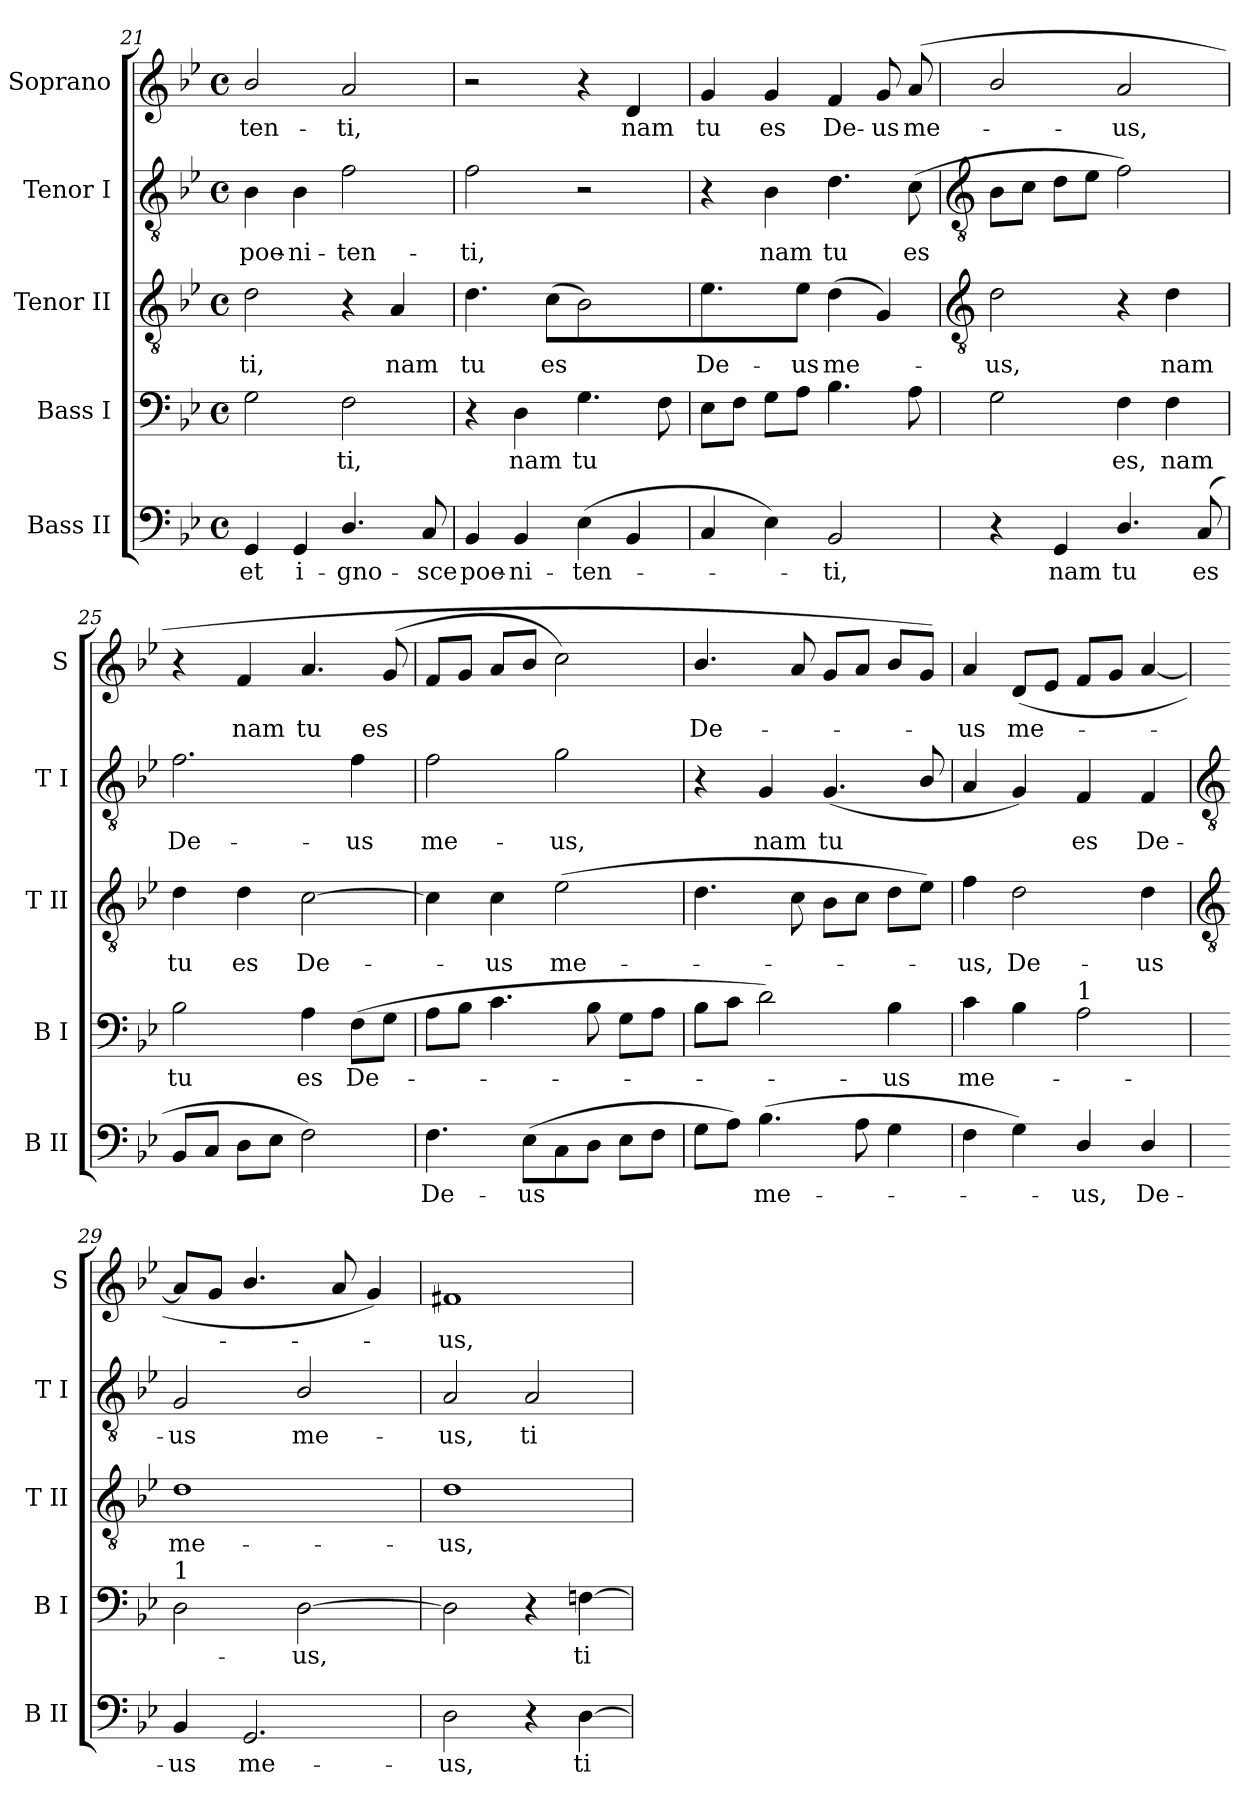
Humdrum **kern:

**kern	**text	**kern	**text	**kern	**text	**kern	**text	**kern	**text
*part5	*part5	*part4	*part4	*part3	*part3	*part2	*part2	*part1	*part1
*staff5	*staff5	*staff4	*staff4	*staff3	*staff3	*staff2	*staff2	*staff1	*staff1
*I"Bass II	*	*I"Bass I	*	*I"Tenor II	*	*I"Tenor I	*	*I"Soprano	*
*I'B II	*	*I'B I	*	*I'T II	*	*I'T I	*	*I'S	*
*clefF4	*	*clefF4	*	*clefGv2	*	*clefGv2	*	*clefG2	*
*k[b-e-]	*	*k[b-e-]	*	*k[b-e-]	*	*k[b-e-]	*	*k[b-e-]	*
*B-:	*	*B-:	*	*B-:	*	*B-:	*	*B-:	*
*M4/4	*	*M4/4	*	*M4/4	*	*M4/4	*	*M4/4	*
*met(c)	*	*met(c)	*	*met(c)	*	*met(c)	*	*met(c)	*
=21	=21	=21	=21	=21	=21	=21	=21	=21	=21
!	!LO:LY:b	!	!	!	!LO:LY:b	!	!LO:LY:b	!	!LO:LY:b
4GG	et	2G	.	2d	ti,	4B-	poe-	2b-/	ten-
!	!LO:LY:b	!	!	!	!	!	!LO:LY:b	!	!
4GG	i-	.	.	.	.	4B-	-ni-	.	.
!	!LO:LY:b	!	!LO:LY:b	!	!	!	!LO:LY:b	!	!LO:LY:b
4.D/	-gno-	2F	ti,	4r	.	2f	-ten-	2a	-ti,
!	!	!	!	!	!LO:LY:b	!	!	!	!
.	.	.	.	4A	nam	.	.	.	.
!	!LO:LY:b	!	!	!	!	!	!	!	!
8C	-sce	.	.	.	.	.	.	.	.
=22	=22	=22	=22	=22	=22	=22	=22	=22	=22
!	!LO:LY:b	!	!	!	!LO:LY:b	!	!LO:LY:b	!	!
4BB-	poe-	4r	.	4.d	tu	2f	-ti,	2r	.
!	!LO:LY:b	!	!LO:LY:b	!	!	!	!	!	!
4BB-	-ni-	4D	nam	.	.	.	.	.	.
!	!	!	!	!	!LO:LY:b	!	!	!	!
.	.	.	.	(>8cL	es	.	.	.	.
!	!LO:LY:b	!	!LO:LY:b	!	!	!	!	!	!
(>4E-	-ten-	4.G	tu	2B-)	.	2r	.	4r	.
!	!	!	!	!	!	!	!	!	!LO:LY:b
4BB-	.	.	.	.	.	.	.	4d	nam
.	.	8F	.	.	.	.	.	.	.
=23	=23	=23	=23	=23	=23	=23	=23	=23	=23
!	!	!	!	!	!LO:LY:b	!	!	!	!LO:LY:b
4C	.	8E-L	.	4.e-	De-	4r	.	4g	tu
.	.	8FJ	.	.	.	.	.	.	.
!	!	!	!	!	!	!	!LO:LY:b	!	!LO:LY:b
4E-)	.	8GL	.	.	.	4B-	nam	4g	es
!	!	!	!	!	!LO:LY:b	!	!	!	!
.	.	8AJ	.	8e-J	-us	.	.	.	.
!	!LO:LY:b	!	!	!	!LO:LY:b	!	!LO:LY:b	!	!LO:LY:b
2BB-	ti,	4.B-	.	(<4d	me-	4.d	tu	4f	De-
!	!	!	!	!	!	!	!	!	!LO:LY:b
.	.	.	.	4G)	.	.	.	8g	-us
!	!	!	!	!	!	!	!LO:LY:b	!	!LO:LY:b
.	.	8A	.	.	.	(>8c	es	(<8aL	me-
!!LO:LB:g=z
=24	=24	=24	=24	=24	=24	=24	=24	=24	=24
*	*	*	*	*clefGv2	*	*clefGv2	*	*	*
!	!	!	!	!	!LO:LY:b	!	!	!	!
4r	.	2G	.	2d	us,	8B-L	.	2b-/	.
.	.	.	.	.	.	8cJ	.	.	.
!	!LO:LY:b	!	!	!	!	!	!	!	!
4GG	nam	.	.	.	.	8dL	.	.	.
.	.	.	.	.	.	8e-J	.	.	.
!	!LO:LY:b	!	!LO:LY:b	!	!	!	!	!	!LO:LY:b
4.D/	tu	4F	es,	4r	.	2f)	.	2a	us,
!	!	!	!LO:LY:b	!	!LO:LY:b	!	!	!	!
.	.	4F	nam	4d	nam	.	.	.	.
!	!LO:LY:b	!	!	!	!	!	!	!	!
(>8C	es	.	.	.	.	.	.	.	.
=25	=25	=25	=25	=25	=25	=25	=25	=25	=25
!	!	!	!LO:LY:b	!	!LO:LY:b	!	!LO:LY:b	!	!
8BB-L	.	2B-	tu	4d	tu	2.f	De-	4r	.
8CJ	.	.	.	.	.	.	.	.	.
!	!	!	!	!	!LO:LY:b	!	!	!	!LO:LY:b
8DL	.	.	.	4d	es	.	.	4f	nam
8E-J	.	.	.	.	.	.	.	.	.
!	!	!	!LO:LY:b	!	!LO:LY:b	!	!	!	!LO:LY:b
2F)	.	4A	es	[2c	De-	.	.	4.a	tu
!	!	!	!LO:LY:b	!	!	!	!LO:LY:b	!	!
.	.	(>8FL	De-	.	.	4f	-us	.	.
!	!	!	!	!	!	!	!	!	!LO:LY:b
.	.	8GJ	.	.	.	.	.	(<8g	es
=26	=26	=26	=26	=26	=26	=26	=26	=26	=26
!	!LO:LY:b	!	!	!	!	!	!LO:LY:b	!	!
4.F	De-	8AL	.	4c]	.	2f	me-	8fL	.
.	.	8B-J	.	.	.	.	.	8gJ	.
!	!	!	!	!	!LO:LY:b	!	!	!	!
.	.	4.c	.	4c	us	.	.	8aL	.
!	!LO:LY:b	!	!	!	!	!	!	!	!
(>8E-L	-us	.	.	.	.	.	.	8b-J	.
!	!	!	!	!	!LO:LY:b	!	!LO:LY:b	!	!
8C	.	.	.	(>2e-	me-	2g	-us,	2cc)	.
8DJ	.	8B-	.	.	.	.	.	.	.
8E-L	.	8GL	.	.	.	.	.	.	.
8FJ	.	8AJ	.	.	.	.	.	.	.
=27	=27	=27	=27	=27	=27	=27	=27	=27	=27
!	!	!	!	!	!	!	!	!	!LO:LY:b
8GL	.	8B-L	.	4.d	.	4r	.	4.b-/	De-
8AJ)	.	8cJ	.	.	.	.	.	.	.
!	!LO:LY:b	!	!	!	!	!	!LO:LY:b	!	!
(>4.B-	me-	2d)	.	.	.	4G	nam	.	.
.	.	.	.	8c	.	.	.	8a	.
!	!	!	!	!	!	!	!LO:LY:b	!	!
.	.	.	.	8B-L	.	(<4.G	tu	8gL	.
8A	.	.	.	8cJ	.	.	.	8aJ	.
!	!	!	!LO:LY:b	!	!	!	!	!	!
4G	.	4B-	us	8dL	.	.	.	8b-L	.
.	.	.	.	8e-J)	.	8B-/	.	8gJ)	.
=28	=28	=28	=28	=28	=28	=28	=28	=28	=28
!	!	!	!LO:LY:b	!	!LO:LY:b	!	!	!	!LO:LY:b
4F	.	4c	me-	4f	us,	4A	.	4a	us
!	!	!	!	!	!LO:LY:b	!	!	!	!LO:LY:b
4G)	.	4B-	.	2d	De-	4G)	.	(<8dL	me-
.	.	.	.	.	.	.	.	8e-J	.
!	!	!LO:TX:a:t=1	!	!	!	!	!	!	!
!	!LO:LY:b	!	!	!	!	!	!LO:LY:b	!	!
4D/	us,	2A	.	.	.	4F	es	8fL	.
.	.	.	.	.	.	.	.	8gJ	.
!	!LO:LY:b	!	!	!	!LO:LY:b	!	!LO:LY:b	!	!
4D/	De-	.	.	4d	-us	4F	De-	[4a	.
!!LO:LB:g=z
=29	=29	=29	=29	=29	=29	=29	=29	=29	=29
*	*	*	*	*clefGv2	*	*clefGv2	*	*	*
!	!	!LO:TX:a:t=1	!	!	!	!	!	!	!
!	!LO:LY:b	!	!	!	!LO:LY:b	!	!LO:LY:b	!	!
4BB-	-us	2D	.	1d	me-	2G	-us	8aL]	.
.	.	.	.	.	.	.	.	8gJ	.
!	!LO:LY:b	!	!	!	!	!	!	!	!
2.GG	me-	.	.	.	.	.	.	4.b-/	.
!	!	!	!LO:LY:b	!	!	!	!LO:LY:b	!	!
.	.	[2D	us,	.	.	2B-/	me-	.	.
.	.	.	.	.	.	.	.	8a	.
.	.	.	.	.	.	.	.	4g)	.
=30	=30	=30	=30	=30	=30	=30	=30	=30	=30
!	!LO:LY:b	!	!	!	!LO:LY:b	!	!LO:LY:b	!	!LO:LY:b
2D	-us,	2D]	.	1d	-us,	2A	-us,	1f#X	us,
!	!	!	!	!	!	!	!LO:LY:b	!	!
4r	.	4r	.	.	.	2A	ti-	.	.
!	!LO:LY:b	!	!LO:LY:b	!	!	!	!	!	!
[4D	ti-	[4Fn	ti-	.	.	.	.	.	.
=	=	=	=	=	=	=	=	=	=
*-	*-	*-	*-	*-	*-	*-	*-	*-	*-
